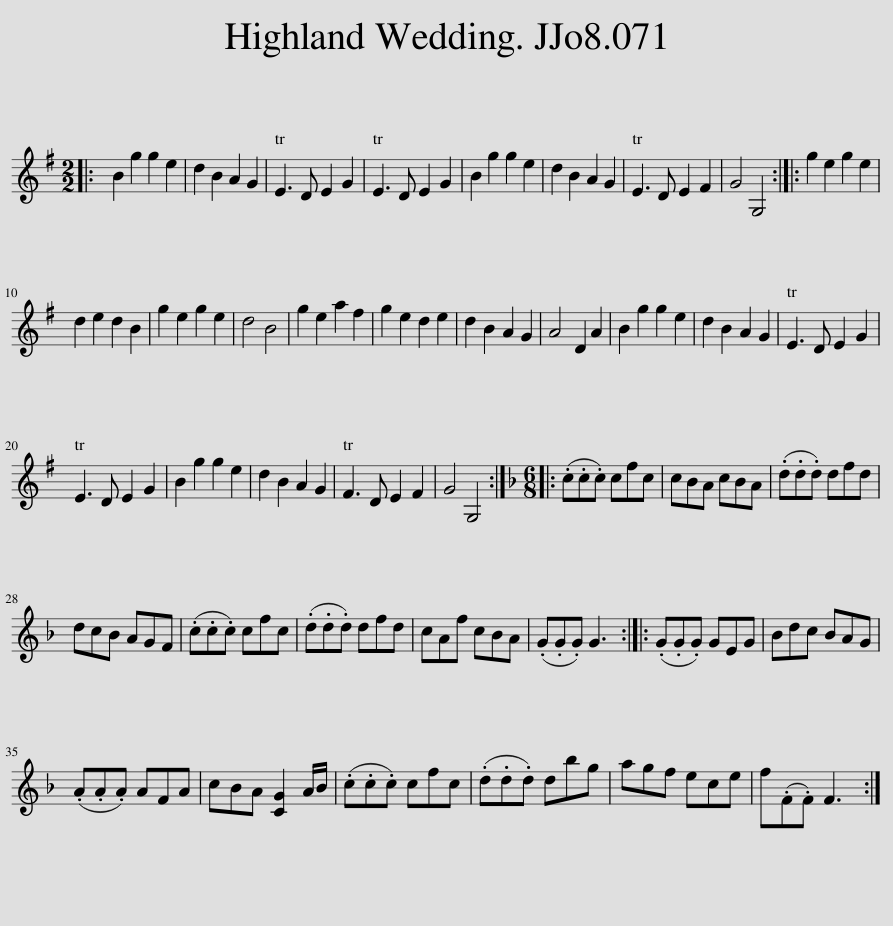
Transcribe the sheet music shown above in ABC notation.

X:1
L:1/8
M:2/2
I:linebreak $
K:G
V:1 treble
V:1
|: B2 g2 g2 e2 | d2 B2 A2 G2 | E3 D E2 G2 | E3 D E2 G2 | B2 g2 g2 e2 | %5
 d2 B2 A2 G2 | E3 D E2 F2 | G4 G,4 :: g2 e2 g2 e2 |$ d2 e2 d2 B2 | %10
 g2 e2 g2 e2 | d4 B4 | g2 e2 a2 f2 | g2 e2 d2 e2 | d2 B2 A2 G2 | %15
 A4 D2 A2 | B2 g2 g2 e2 | d2 B2 A2 G2 | E3 D E2 G2 |$ E3 D E2 G2 | %20
 B2 g2 g2 e2 | d2 B2 A2 G2 | F3 D E2 F2 | G4 G,4 ::[K:F][M:6/8] (.c.c.c) cfc | %25
 cBA cBA | (.d.d.d) dfd |$ dcB AGF | (.c.c.c) cfc | (.d.d.d) dfd | %30
 cAf cBA | (.G.G.G) G3 :: (.G.G.G) GEG | Bdc BAG |$ (.A.A.A) AFA | %35
 cBA [CG]2 A/B/ | (.c.c.c) cfc | (.d.d.d) dbg | agf ece | f(.F.F) F3 :| %40
